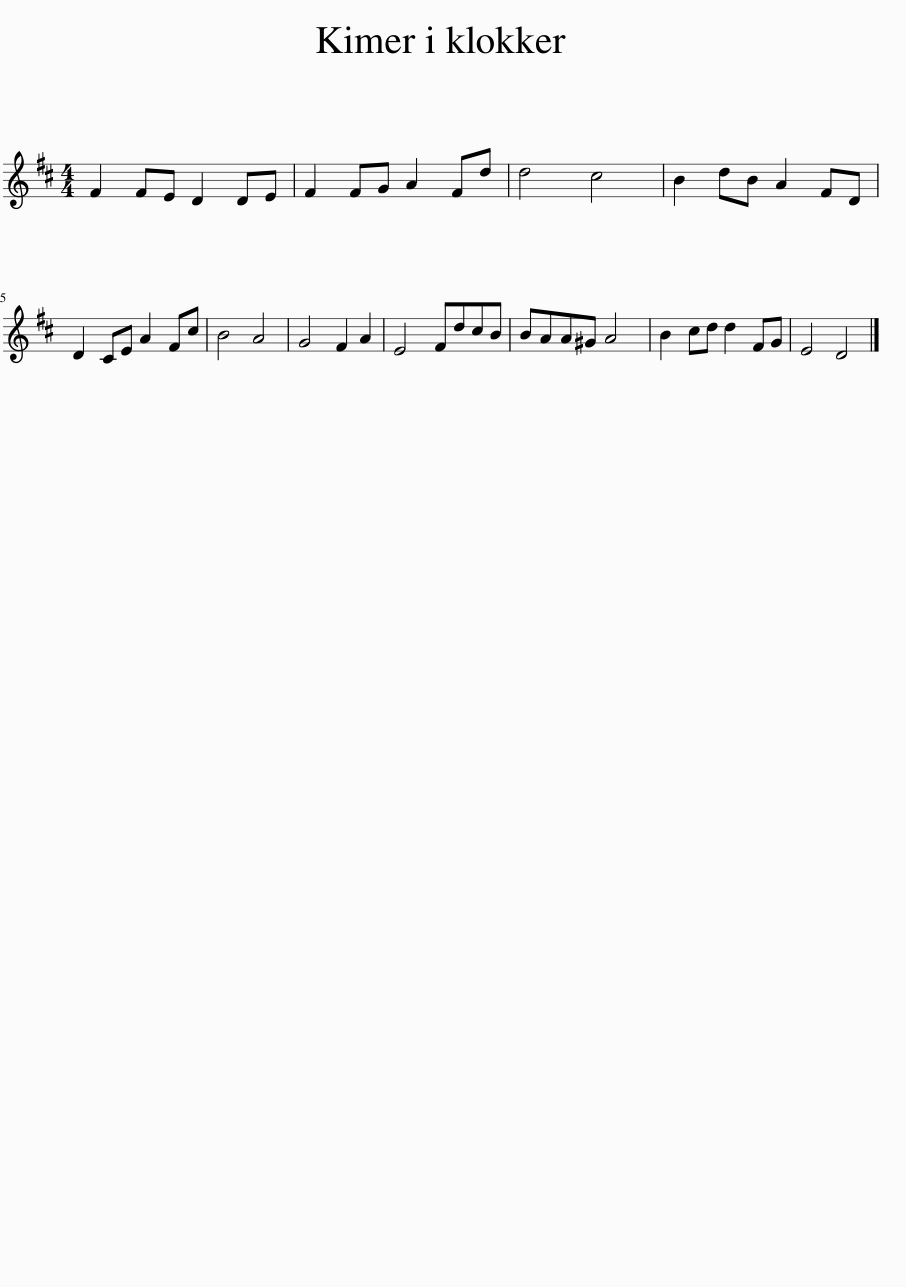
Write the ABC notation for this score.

X:1
L:1/8
M:4/4
I:linebreak $
K:none
V:1 treble transpose=-2
V:1
[K:D] ^G2 GF E2 EF | ^G2 GA B2 Ge | e4 ^d4 | c2 ec B2 ^GE |$ E2 ^DF B2 ^G^d | %5
 c4 B4 | A4 ^G2 B2 | F4 ^Ge^dc | cBB^A B4 | c2 ^de e2 ^GA | %10
 F4 E4 |] %11
